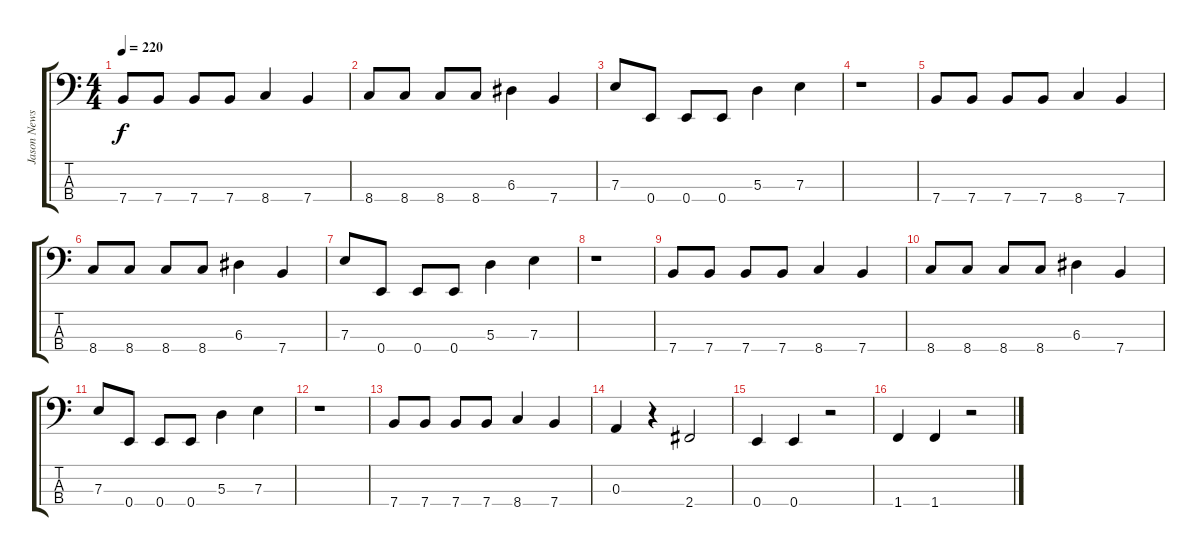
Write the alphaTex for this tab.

\track ("Jason Newsted/Cliff Burton Bass" "Jason News") {instrument electricbasspick}
\staff {score tabs}
\tuning (G2 D2 A1 E1) {hide}
\ts (4 4)
\tempo 220
\clef f4
\ks c
7.4.8{dy f} 7.4.8 7.4.8 7.4.8 8.4.4 7.4.4 |
8.4.8 8.4.8 8.4.8 8.4.8 6.3.4 7.4.4 |
7.3.8 0.4.8 0.4.8 0.4.8 5.3.4 7.3.4 |
r.1 |
7.4.8 7.4.8 7.4.8 7.4.8 8.4.4 7.4.4 |
8.4.8 8.4.8 8.4.8 8.4.8 6.3.4 7.4.4 |
7.3.8 0.4.8 0.4.8 0.4.8 5.3.4 7.3.4 |
r.1 |
7.4.8 7.4.8 7.4.8 7.4.8 8.4.4 7.4.4 |
8.4.8 8.4.8 8.4.8 8.4.8 6.3.4 7.4.4 |
7.3.8 0.4.8 0.4.8 0.4.8 5.3.4 7.3.4 |
r.1 |
7.4.8 7.4.8 7.4.8 7.4.8 8.4.4 7.4.4 |
0.3.4 r.4 2.4.2 |
0.4.4 0.4.4 r.2 |
1.4.4 1.4.4 r.2
